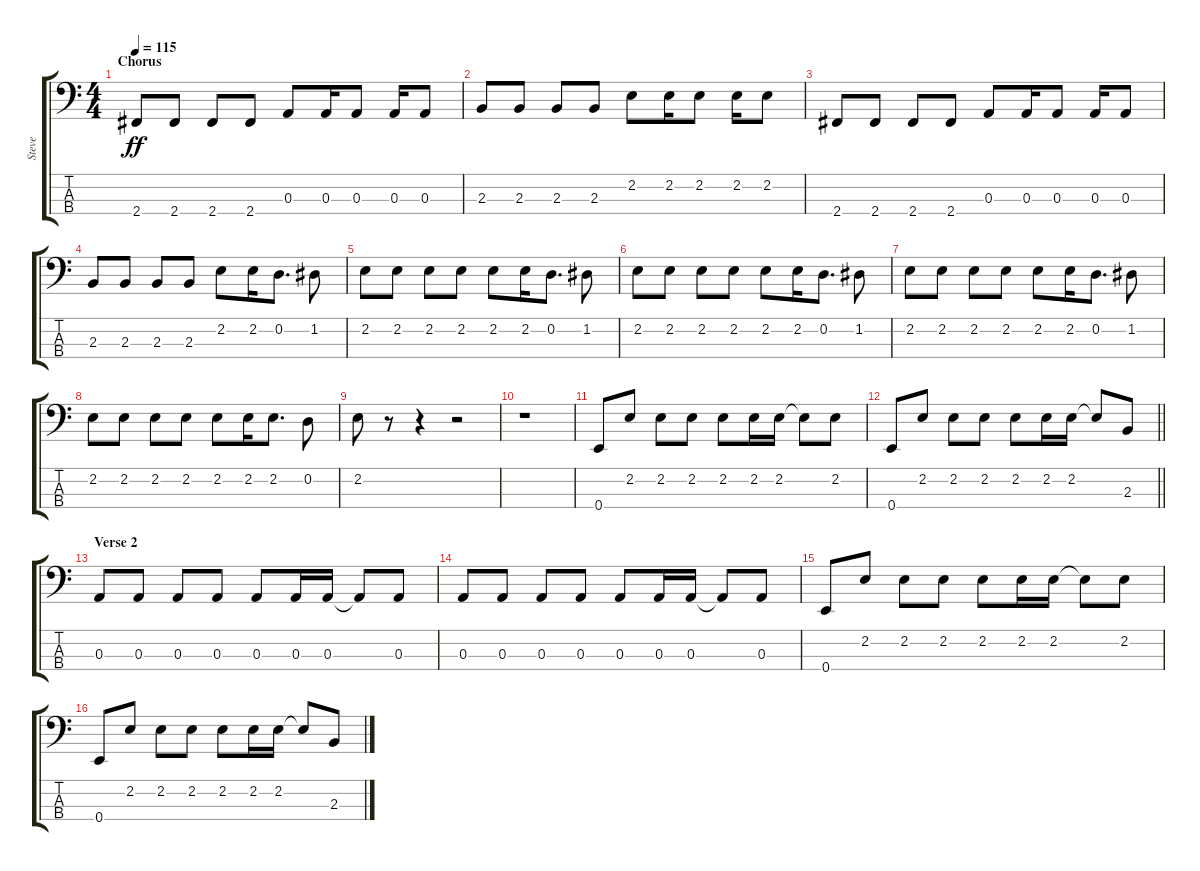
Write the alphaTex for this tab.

\track ("Steve" "Steve") {instrument electricbasspick}
\staff {score tabs}
\tuning (G2 D2 A1 E1) {hide}
\ts (4 4)
\section ("" "Chorus")
\tempo 115
\clef f4
\ks c
2.4.8{dy ff} 2.4.8 2.4.8 2.4.8 0.3.8 0.3.16 0.3.8 0.3.16 0.3.8 |
2.3.8 2.3.8 2.3.8 2.3.8 2.2.8 2.2.16 2.2.8 2.2.16 2.2.8 |
2.4.8 2.4.8 2.4.8 2.4.8 0.3.8 0.3.16 0.3.8 0.3.16 0.3.8 |
2.3.8 2.3.8 2.3.8 2.3.8 2.2.8 2.2.16 0.2.8{d} 1.2.8 |
2.2.8 2.2.8 2.2.8 2.2.8 2.2.8 2.2.16 0.2.8{d} 1.2.8 |
2.2.8 2.2.8 2.2.8 2.2.8 2.2.8 2.2.16 0.2.8{d} 1.2.8 |
2.2.8 2.2.8 2.2.8 2.2.8 2.2.8 2.2.16 0.2.8{d} 1.2.8 |
2.2.8 2.2.8 2.2.8 2.2.8 2.2.8 2.2.16 2.2.8{d} 0.2.8 |
2.2.8 r.8 r.4 r.2 |
r.1 |
0.4.8 2.2.8 2.2.8 2.2.8 2.2.8 2.2.16 2.2.16 2.2{t}.8 2.2.8 |
\barLineRight lightlight
0.4.8 2.2.8 2.2.8 2.2.8 2.2.8 2.2.16 2.2.16 2.2{t}.8 2.3.8 |
\section ("" "Verse 2")
0.3.8 0.3.8 0.3.8 0.3.8 0.3.8 0.3.16 0.3.16 0.3{t}.8 0.3.8 |
0.3.8 0.3.8 0.3.8 0.3.8 0.3.8 0.3.16 0.3.16 0.3{t}.8 0.3.8 |
0.4.8 2.2.8 2.2.8 2.2.8 2.2.8 2.2.16 2.2.16 2.2{t}.8 2.2.8 |
0.4.8 2.2.8 2.2.8 2.2.8 2.2.8 2.2.16 2.2.16 2.2{t}.8 2.3.8
